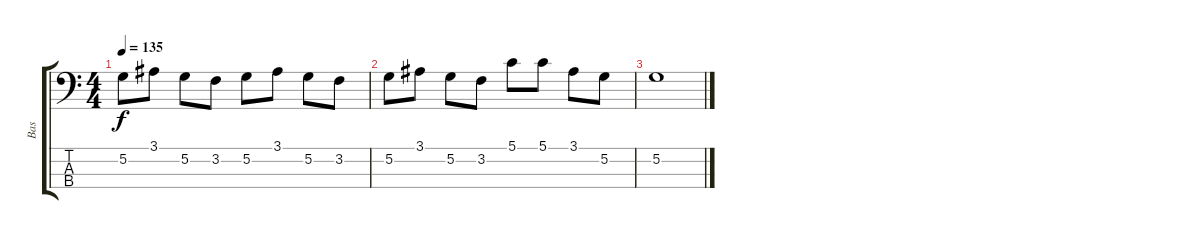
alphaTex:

\track ("Bas" "Bas") {instrument electricbassfinger}
\staff {score tabs}
\tuning (G2 D2 A1 E1) {hide}
\ts (4 4)
\tempo 135
\clef f4
\ks c
5.2.8{dy f} 3.1.8 5.2.8 3.2.8 5.2.8 3.1.8 5.2.8 3.2.8 |
5.2.8 3.1.8 5.2.8 3.2.8 5.1.8 5.1.8 3.1.8 5.2.8 |
5.2.1
